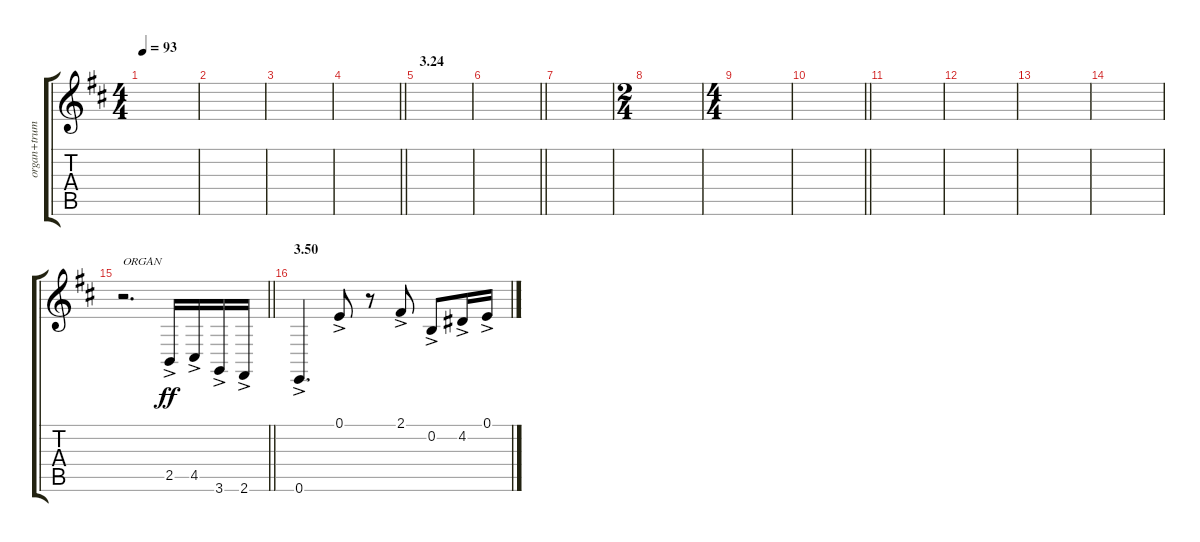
\track ("organ+trumpet" "organ+trum") {instrument percussiveorgan}
\staff {score tabs}
\tuning (E4 B3 G3 D3 A2 E2) {hide}
\ts (4 4)
\tempo 93
\clef g2
\ks d
|
|
|
\barLineRight lightlight
|
\section ("" "3.24")
|
\barLineRight lightlight
|
|
\ts (2 4)
|
\ts (4 4)
|
\barLineRight lightlight
|
|
|
|
|
\barLineRight lightlight
r.2{d txt "ORGAN" instrument percussiveorgan} 2.5{ac}.16{dy ff} 4.5{ac}.16 3.6{ac}.16 2.6{ac}.16 |
\section ("" "3.50")
0.6{ac}.4{d} 0.1{ac}.8 r.8 2.1{ac}.8 0.2{ac}.8 4.2{ac}.16 0.1{ac}.16
